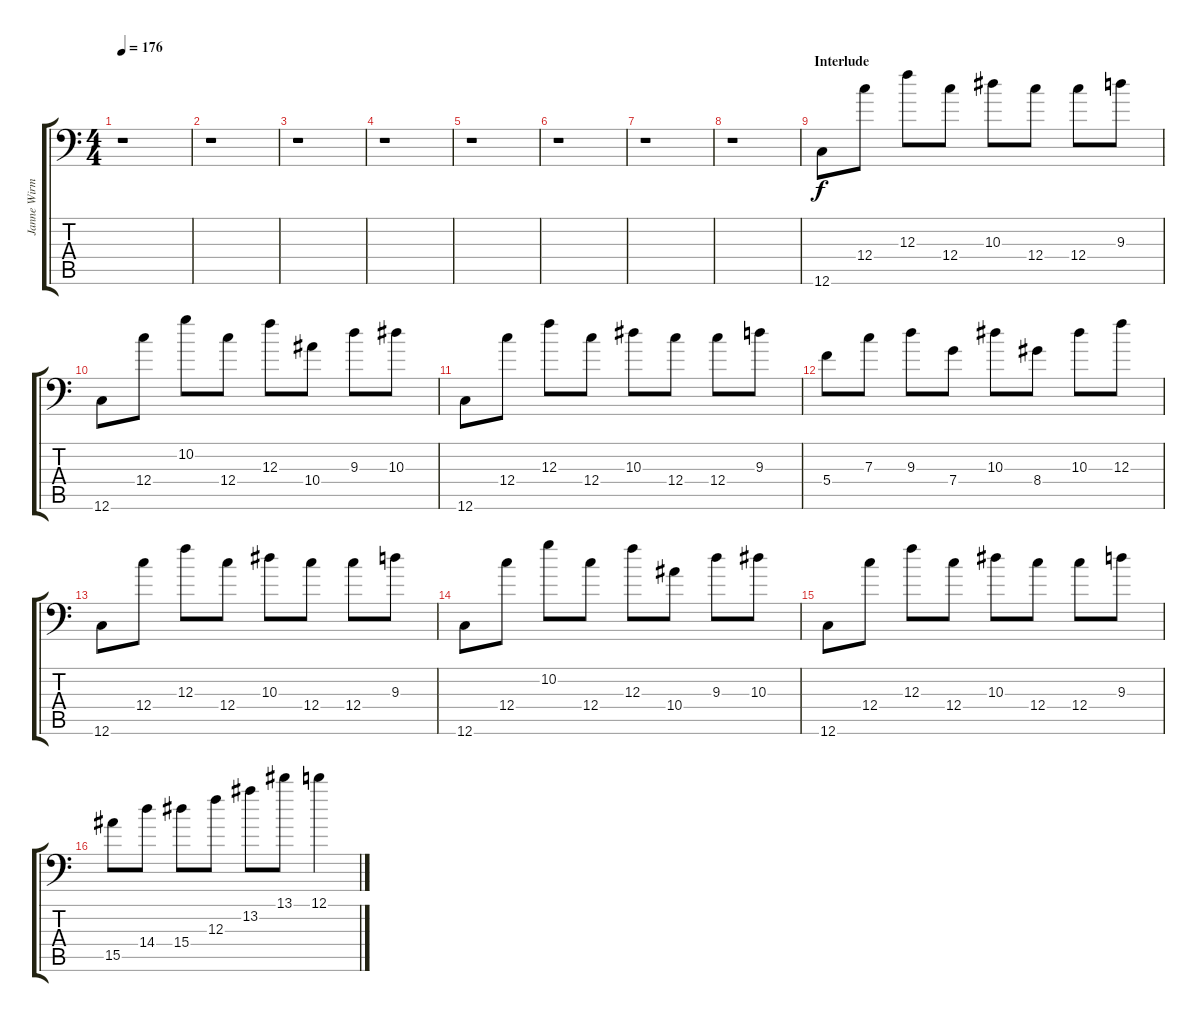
\track ("Janne Wirman [Rhy. Keys 2]" "Janne Wirm") {instrument synthbass2}
\staff {score tabs}
\tuning (D4 A3 F3 C3 G2 C1) {hide}
\ts (4 4)
\tempo 176
\clef f4
\ks c
r.1{dy fff} |
r.1 |
r.1 |
r.1 |
r.1 |
r.1 |
r.1 |
r.1 |
\section ("" "Interlude")
12.6.8{dy f} 12.4.8 12.3.8 12.4.8 10.3.8 12.4.8 12.4.8 9.3.8 |
12.6.8 12.4.8 10.2.8 12.4.8 12.3.8 10.4.8 9.3.8 10.3.8 |
12.6.8 12.4.8 12.3.8 12.4.8 10.3.8 12.4.8 12.4.8 9.3.8 |
5.4.8 7.3.8 9.3.8 7.4.8 10.3.8 8.4.8 10.3.8 12.3.8 |
12.6.8 12.4.8 12.3.8 12.4.8 10.3.8 12.4.8 12.4.8 9.3.8 |
12.6.8 12.4.8 10.2.8 12.4.8 12.3.8 10.4.8 9.3.8 10.3.8 |
12.6.8 12.4.8 12.3.8 12.4.8 10.3.8 12.4.8 12.4.8 9.3.8 |
15.5.8 14.4.8 15.4.8 12.3.8 13.2.8 13.1.8 12.1.4
